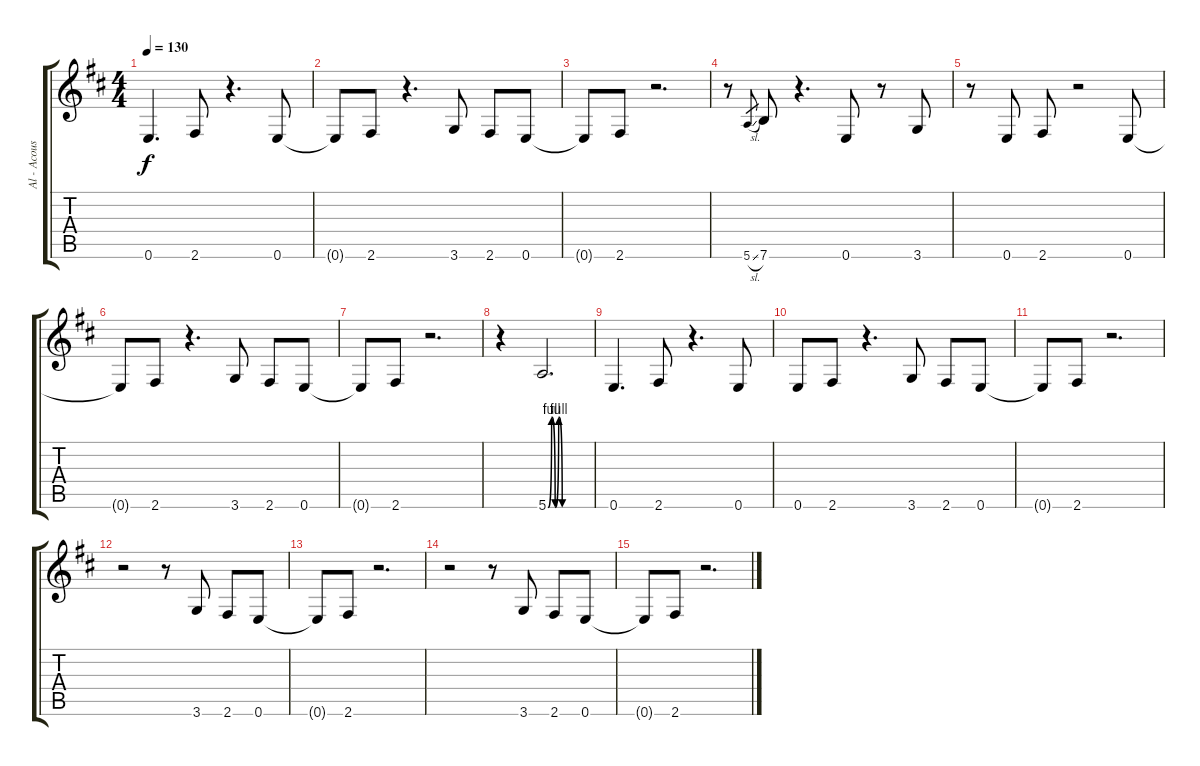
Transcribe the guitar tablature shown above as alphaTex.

\track ("Al - Acoustic Guitar" "Al - Acous") {instrument acousticguitarsteel}
\staff {score tabs}
\tuning (E4 B3 G3 D3 A2 E2) {hide}
\ts (4 4)
\tempo 130
\clef g2
\ks d
0.6.4{d dy f} 2.6.8 r.4{d} 0.6.8 |
0.6{t}.8 2.6.8 r.4{d} 3.6.8 2.6.8 0.6.8 |
0.6{t}.8 2.6.8 r.2{d} |
r.8 5.6{sl}.8{gr} 7.6.8 r.4{d} 0.6.8 r.8 3.6.8 |
r.8 0.6.8 2.6.8 r.2 0.6.8 |
0.6{t}.8 2.6.8 r.4{d} 3.6.8 2.6.8 0.6.8 |
0.6{t}.8 2.6.8 r.2{d} |
r.4 5.6{be (custom 0 0 5 4 10 0 15 4 20 0 34 0 60 0)}.2{d} |
0.6.4{d} 2.6.8 r.4{d} 0.6.8 |
0.6.8 2.6.8 r.4{d} 3.6.8 2.6.8 0.6.8 |
0.6{t}.8 2.6.8 r.2{d} |
r.2 r.8 3.6.8 2.6.8 0.6.8 |
0.6{t}.8 2.6.8 r.2{d} |
r.2 r.8 3.6.8 2.6.8 0.6.8 |
0.6{t}.8 2.6.8 r.2{d}
